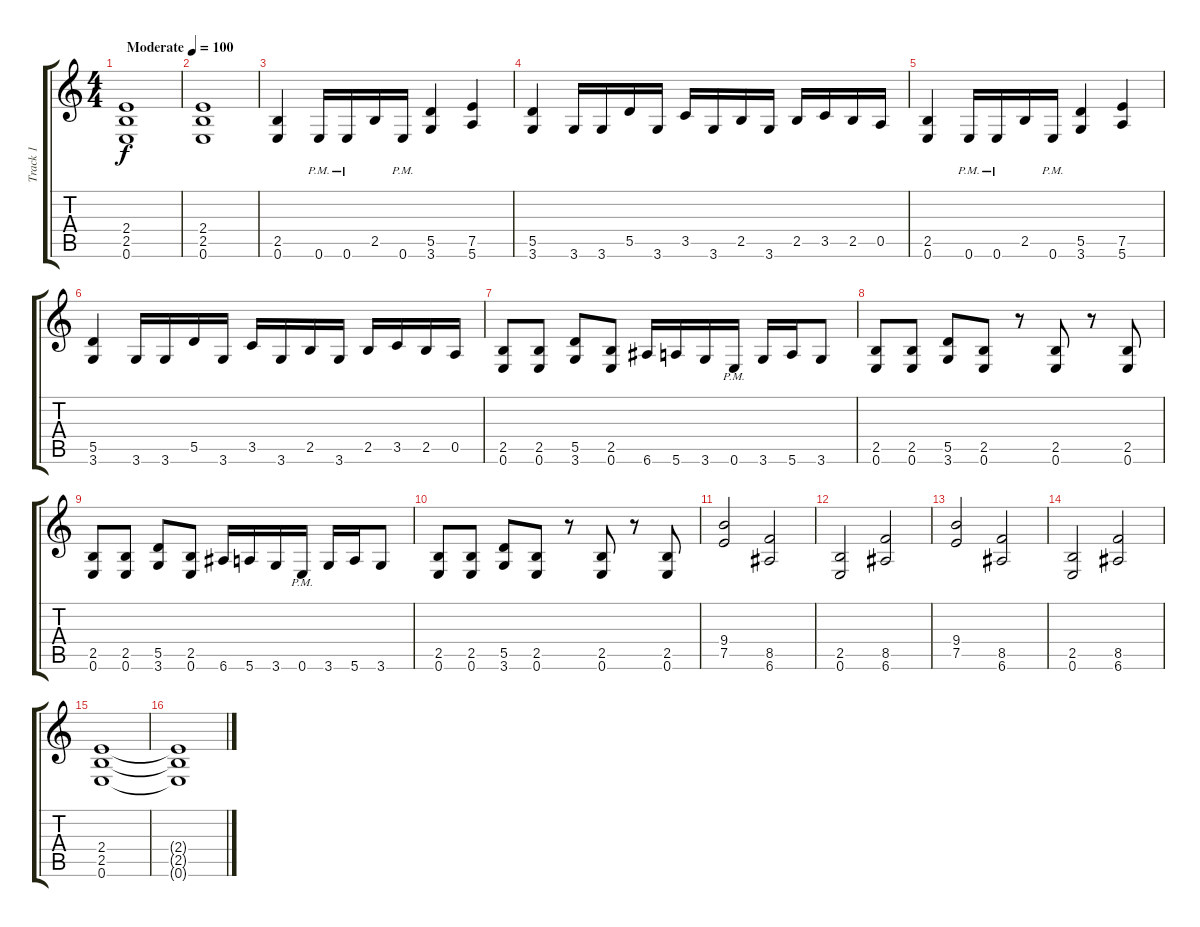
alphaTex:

\track ("Track 1" "Track 1") {instrument acousticguitarsteel}
\staff {score tabs}
\tuning (E4 B3 G3 D3 A2 E2) {hide}
\ts (4 4)
\tempo (100 "Moderate")
\clef g2
\ks c
(2.4 2.5 0.6).1{dy f instrument acousticguitarsteel} |
(2.4 2.5 0.6).1 |
(2.5 0.6).4{instrument distortionguitar} 0.6{pm}.16 0.6{pm}.16 2.5.16 0.6{pm}.16 (5.5 3.6).4 (7.5 5.6).4 |
(5.5 3.6).4 3.6.16 3.6.16 5.5.16 3.6.16 3.5.16 3.6.16 2.5.16 3.6.16 2.5.16 3.5.16 2.5.16 0.5.16 |
(2.5 0.6).4{instrument distortionguitar} 0.6{pm}.16 0.6{pm}.16 2.5.16 0.6{pm}.16 (5.5 3.6).4 (7.5 5.6).4 |
(5.5 3.6).4 3.6.16 3.6.16 5.5.16 3.6.16 3.5.16 3.6.16 2.5.16 3.6.16 2.5.16 3.5.16 2.5.16 0.5.16 |
(2.5 0.6).8 (2.5 0.6).8 (5.5 3.6).8 (2.5 0.6).8 6.6.16 5.6.16 3.6.16 0.6{pm}.16 3.6.16 5.6.16 3.6.8 |
(2.5 0.6).8 (2.5 0.6).8 (5.5 3.6).8 (2.5 0.6).8 r.8 (2.5 0.6).8 r.8 (2.5 0.6).8 |
(2.5 0.6).8 (2.5 0.6).8 (5.5 3.6).8 (2.5 0.6).8 6.6.16 5.6.16 3.6.16 0.6{pm}.16 3.6.16 5.6.16 3.6.8 |
(2.5 0.6).8 (2.5 0.6).8 (5.5 3.6).8 (2.5 0.6).8 r.8 (2.5 0.6).8 r.8 (2.5 0.6).8 |
(9.4 7.5).2 (8.5 6.6).2 |
(2.5 0.6).2 (8.5 6.6).2 |
(9.4 7.5).2 (8.5 6.6).2 |
(2.5 0.6).2 (8.5 6.6).2 |
(2.4 2.5 0.6).1 |
(2.4{t} 2.5{t} 0.6{t}).1
